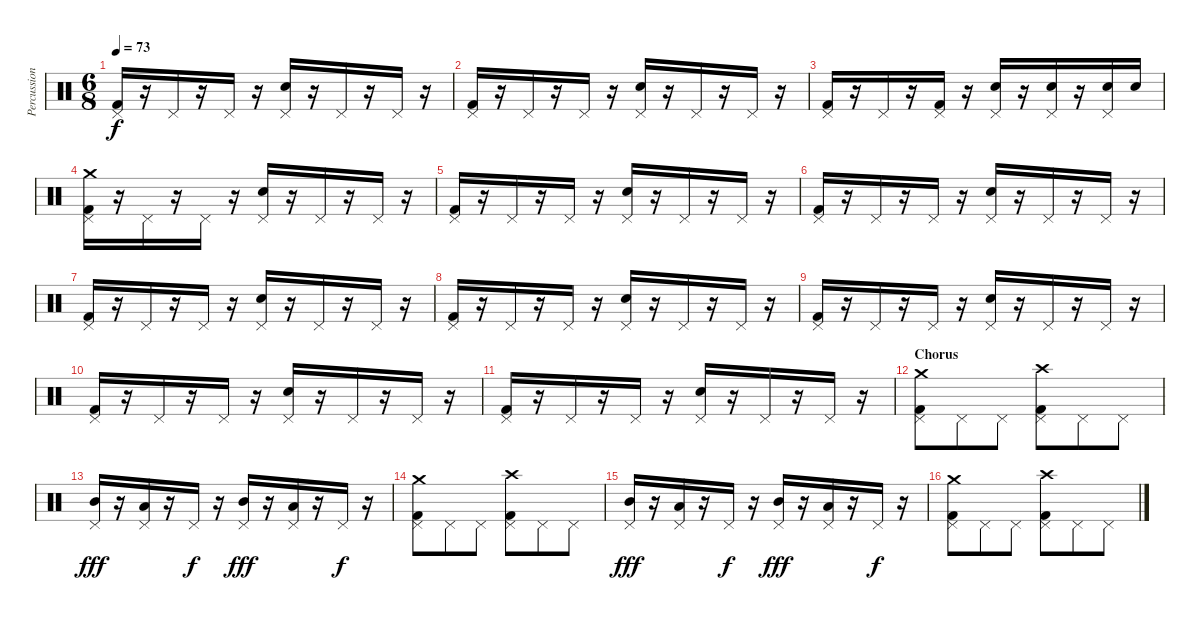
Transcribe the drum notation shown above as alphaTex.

\track ("Percussion" "Percussion") {instrument percussion}
\staff {score}
\articulation defaults
\ts (6 8)
\tempo 73
\clef neutral
\ks c
("Kick (hit) 2" "Pedal Hi-Hat (hit)").16{dy f} r.16 "Pedal Hi-Hat (hit)".16 r.16 "Pedal Hi-Hat (hit)".16 r.16 ("Electric Snare (hit)" "Pedal Hi-Hat (hit)").16 r.16 "Pedal Hi-Hat (hit)".16 r.16 "Pedal Hi-Hat (hit)".16 r.16 |
("Kick (hit) 2" "Pedal Hi-Hat (hit)").16 r.16 "Pedal Hi-Hat (hit)".16 r.16 "Pedal Hi-Hat (hit)".16 r.16 ("Electric Snare (hit)" "Pedal Hi-Hat (hit)").16 r.16 "Pedal Hi-Hat (hit)".16 r.16 "Pedal Hi-Hat (hit)".16 r.16 |
("Kick (hit) 2" "Pedal Hi-Hat (hit)").16 r.16 "Pedal Hi-Hat (hit)".16 r.16 ("Kick (hit) 2" "Pedal Hi-Hat (hit)").16 r.16 ("Electric Snare (hit)" "Pedal Hi-Hat (hit)").16 r.16 ("Electric Snare (hit)" "Pedal Hi-Hat (hit)").16 r.16 ("Electric Snare (hit)" "Pedal Hi-Hat (hit)").16 "Electric Snare (hit)".16 |
("Kick (hit) 2" "Crash medium (hit)" "Pedal Hi-Hat (hit)").16 r.16 "Pedal Hi-Hat (hit)".16 r.16 "Pedal Hi-Hat (hit)".16 r.16 ("Electric Snare (hit)" "Pedal Hi-Hat (hit)").16 r.16 "Pedal Hi-Hat (hit)".16 r.16 "Pedal Hi-Hat (hit)".16 r.16 |
("Kick (hit) 2" "Pedal Hi-Hat (hit)").16 r.16 "Pedal Hi-Hat (hit)".16 r.16 "Pedal Hi-Hat (hit)".16 r.16 ("Electric Snare (hit)" "Pedal Hi-Hat (hit)").16 r.16 "Pedal Hi-Hat (hit)".16 r.16 "Pedal Hi-Hat (hit)".16 r.16 |
("Kick (hit) 2" "Pedal Hi-Hat (hit)").16 r.16 "Pedal Hi-Hat (hit)".16 r.16 "Pedal Hi-Hat (hit)".16 r.16 ("Electric Snare (hit)" "Pedal Hi-Hat (hit)").16 r.16 "Pedal Hi-Hat (hit)".16 r.16 "Pedal Hi-Hat (hit)".16 r.16 |
("Kick (hit) 2" "Pedal Hi-Hat (hit)").16 r.16 "Pedal Hi-Hat (hit)".16 r.16 "Pedal Hi-Hat (hit)".16 r.16 ("Electric Snare (hit)" "Pedal Hi-Hat (hit)").16 r.16 "Pedal Hi-Hat (hit)".16 r.16 "Pedal Hi-Hat (hit)".16 r.16 |
("Kick (hit) 2" "Pedal Hi-Hat (hit)").16 r.16 "Pedal Hi-Hat (hit)".16 r.16 "Pedal Hi-Hat (hit)".16 r.16 ("Electric Snare (hit)" "Pedal Hi-Hat (hit)").16 r.16 "Pedal Hi-Hat (hit)".16 r.16 "Pedal Hi-Hat (hit)".16 r.16 |
("Kick (hit) 2" "Pedal Hi-Hat (hit)").16 r.16 "Pedal Hi-Hat (hit)".16 r.16 "Pedal Hi-Hat (hit)".16 r.16 ("Electric Snare (hit)" "Pedal Hi-Hat (hit)").16 r.16 "Pedal Hi-Hat (hit)".16 r.16 "Pedal Hi-Hat (hit)".16 r.16 |
("Kick (hit) 2" "Pedal Hi-Hat (hit)").16 r.16 "Pedal Hi-Hat (hit)".16 r.16 "Pedal Hi-Hat (hit)".16 r.16 ("Electric Snare (hit)" "Pedal Hi-Hat (hit)").16 r.16 "Pedal Hi-Hat (hit)".16 r.16 "Pedal Hi-Hat (hit)".16 r.16 |
("Kick (hit) 2" "Pedal Hi-Hat (hit)").16 r.16 "Pedal Hi-Hat (hit)".16 r.16 "Pedal Hi-Hat (hit)".16 r.16 ("Electric Snare (hit)" "Pedal Hi-Hat (hit)").16 r.16 "Pedal Hi-Hat (hit)".16 r.16 "Pedal Hi-Hat (hit)".16 r.16 |
\section ("" "Chorus")
("Kick (hit) 2" "Crash medium (hit)" "Pedal Hi-Hat (hit)").8 "Pedal Hi-Hat (hit)".8 "Pedal Hi-Hat (hit)".8 ("Kick (hit) 2" "Crash high (hit)" "Pedal Hi-Hat (hit)").8 "Pedal Hi-Hat (hit)".8 "Pedal Hi-Hat (hit)".8 |
("Mid Tom (hit)" "Pedal Hi-Hat (hit)").16{dy fff} r.16 ("Low Tom (hit)" "Pedal Hi-Hat (hit)").16 r.16 "Pedal Hi-Hat (hit)".16{dy f} r.16 ("Mid Tom (hit)" "Pedal Hi-Hat (hit)").16{dy fff} r.16 ("Low Tom (hit)" "Pedal Hi-Hat (hit)").16 r.16 "Pedal Hi-Hat (hit)".16{dy f} r.16 |
("Kick (hit) 2" "Crash medium (hit)" "Pedal Hi-Hat (hit)").8 "Pedal Hi-Hat (hit)".8 "Pedal Hi-Hat (hit)".8 ("Kick (hit) 2" "Crash high (hit)" "Pedal Hi-Hat (hit)").8 "Pedal Hi-Hat (hit)".8 "Pedal Hi-Hat (hit)".8 |
("Mid Tom (hit)" "Pedal Hi-Hat (hit)").16{dy fff} r.16 ("Low Tom (hit)" "Pedal Hi-Hat (hit)").16 r.16 "Pedal Hi-Hat (hit)".16{dy f} r.16 ("Mid Tom (hit)" "Pedal Hi-Hat (hit)").16{dy fff} r.16 ("Low Tom (hit)" "Pedal Hi-Hat (hit)").16 r.16 "Pedal Hi-Hat (hit)".16{dy f} r.16 |
("Kick (hit) 2" "Crash medium (hit)" "Pedal Hi-Hat (hit)").8 "Pedal Hi-Hat (hit)".8 "Pedal Hi-Hat (hit)".8 ("Kick (hit) 2" "Crash high (hit)" "Pedal Hi-Hat (hit)").8 "Pedal Hi-Hat (hit)".8 "Pedal Hi-Hat (hit)".8
